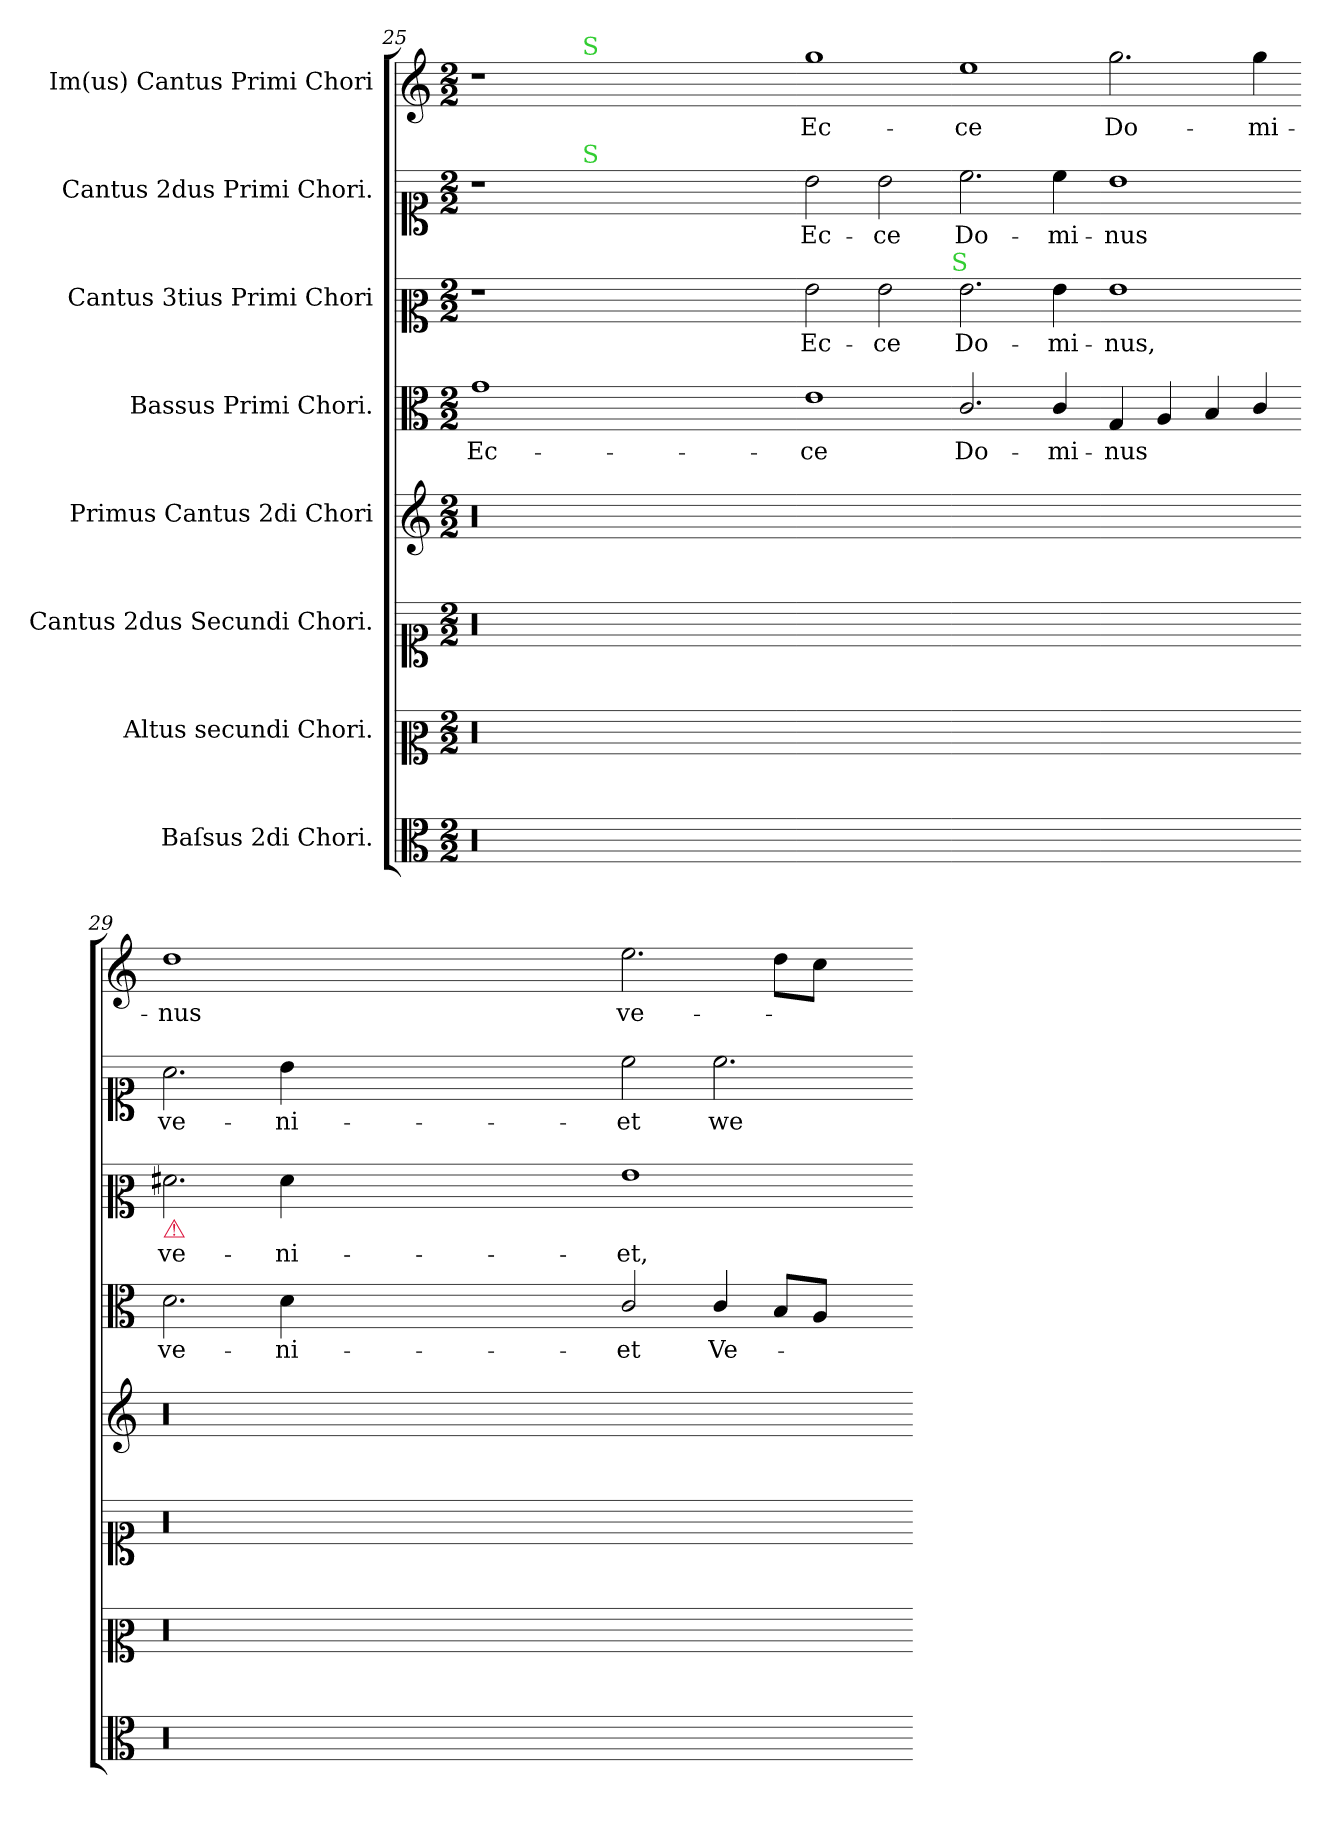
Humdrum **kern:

**kern	**kern	**kern	**kern	**kern	**text	**kern	**text	**kern	**text	**kern	**text
*part8	*part7	*part6	*part5	*part4	*part4	*part3	*part3	*part2	*part2	*part1	*part1
*staff8	*staff7	*staff6	*staff5	*staff4	*staff4	*staff3	*staff3	*staff2	*staff2	*staff1	*staff1
*I"Baſsus 2di Chori.	*I"Altus secundi Chori.	*I"Cantus 2dus Secundi Chori.	*I"Primus Cantus 2di Chori	*I"Bassus Primi Chori.	*	*I"Cantus 3tius Primi Chori	*	*I"Cantus 2dus Primi Chori.	*	*I"Im(us) Cantus Primi Chori	*
*clefC3	*clefC2	*clefC1	*clefG2	*clefC3	*	*clefC2	*	*clefC1	*	*clefG2	*
*k[]	*k[]	*k[]	*k[]	*k[]	*	*k[]	*	*k[]	*	*k[]	*
*M2/2	*M2/2	*M2/2	*M2/2	*M2/2	*	*M2/2	*	*M2/2	*	*M2/2	*
=25	=25	=25	=25	=25	=25	=25	=25	=25	=25	=25	=25
00r	00r	00r	00r	1g	Ec-	1r	.	1r	.	1r	.
!	!	!	!	!	!	!	!	!	!	!LO:TX:a:color=limegreen:t=S	!
!	!	!	!	!	!	!	!	!LO:TX:a:color=limegreen:t=S	!	!	!
.	.	.	.	0.ryy	.	0.ryy	.	0.ryy	.	0.ryy	.
=26-	=26-	=26-	=26-	=26-	=26-	=26-	=26-	=26-	=26-	=26-	=26-
1ryy	1ryy	1ryy	1ryy	1e	-ce	2g\	Ec-	2b\	Ec-	1gg	Ec-
.	.	.	.	.	.	2g\	-ce	2b\	-ce	.	.
!	!	!	!	!	!	!LO:TX:a:color=limegreen:t=S	!	!	!	!	!
=27-	=27-	=27-	=27-	=27-	=27-	=27-	=27-	=27-	=27-	=27-	=27-
1ryy	1ryy	1ryy	1ryy	2.c/	Do-	2.g\	Do-	2.cc\	Do-	1ee	-ce
.	.	.	.	4c/	-mi-	4g\	-mi-	4cc\	-mi-	.	.
=28-	=28-	=28-	=28-	=28-	=28-	=28-	=28-	=28-	=28-	=28-	=28-
1ryy	1ryy	1ryy	1ryy	4G/	-nus	1g	-nus,	1b	-nus	2.gg\	Do-
.	.	.	.	4A/	.	.	.	.	.	.	.
.	.	.	.	4B/	.	.	.	.	.	.	.
.	.	.	.	4c/	.	.	.	.	.	4gg\	mi-
=29-	=29-	=29-	=29-	=29-	=29-	=29-	=29-	=29-	=29-	=29-	=29-
!	!	!	!	!	!	!LO:TX:b:color=crimson:t=⚠	!	!	!	!	!
00r	00r	00r	00r	2.d\	ve-	2.f#X\	ve-	2.a\	ve-	1dd	-nus
.	.	.	.	4d\	-ni-	4f#\	-ni-	4b\	-ni-	.	.
.	.	.	.	0.ryy	.	0.ryy	.	0.ryy	.	0.ryy	.
=30-	=30-	=30-	=30-	=30-	=30-	=30-	=30-	=30-	=30-	=30-	=30-
1ryy	1ryy	1ryy	1ryy	2c/	et	1g	et,	2cc\	-et	2.ee\	ve-
.	.	.	.	4c/	Ve-	.	.	2.cc\	we-	.	.
.	.	.	.	8B/L	.	.	.	.	.	8dd\L	.
.	.	.	.	8A/J	.	.	.	.	.	8cc\J	.
4ryy	4ryy	4ryy	4ryy	4ryy	.	4ryy	.	.	.	4ryy	.
=-	=-	=-	=-	=-	=-	=-	=-	=-	=-	=-	=-
*-	*-	*-	*-	*-	*-	*-	*-	*-	*-	*-	*-
